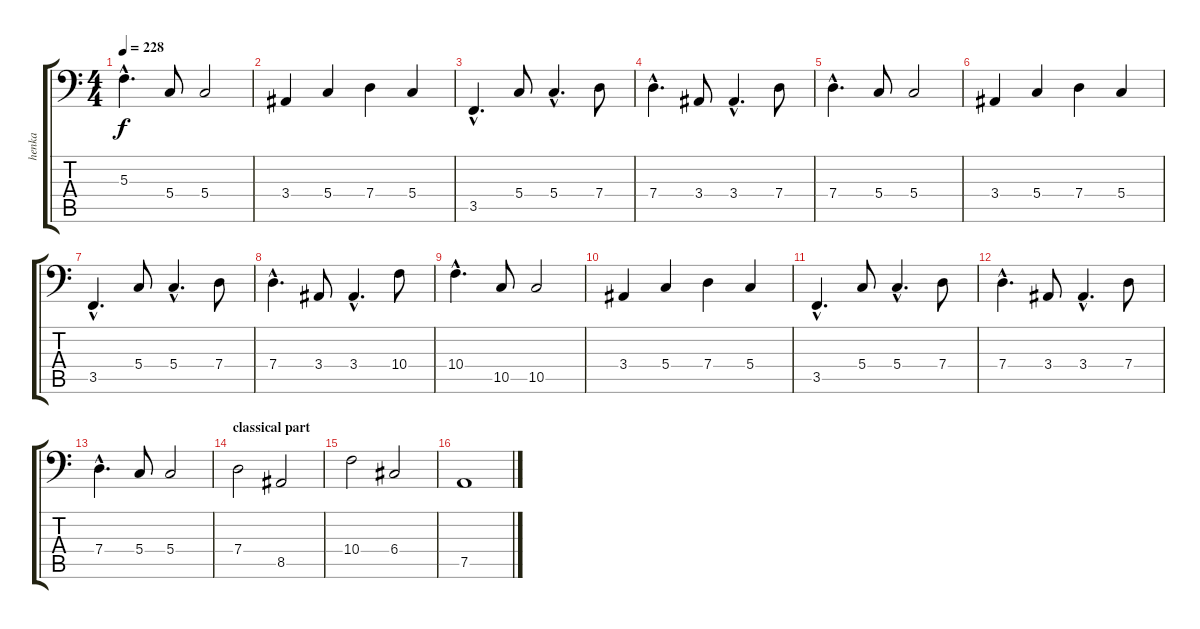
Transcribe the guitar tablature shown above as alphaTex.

\track ("henka" "henka") {instrument electricbasspick}
\staff {score tabs}
\tuning (A2 E2 C2 G1 D1 A0) {hide}
\ts (4 4)
\tempo 228
\clef f4
\ks c
5.3{hac}.4{d dy f} 5.4.8 5.4.2 |
3.4.4 5.4.4 7.4.4 5.4.4 |
3.5{hac}.4{d} 5.4.8 5.4{hac}.4{d} 7.4.8 |
7.4{hac}.4{d} 3.4.8 3.4{hac}.4{d} 7.4.8 |
7.4{hac}.4{d} 5.4.8 5.4.2 |
3.4.4 5.4.4 7.4.4 5.4.4 |
3.5{hac}.4{d} 5.4.8 5.4{hac}.4{d} 7.4.8 |
7.4{hac}.4{d} 3.4.8 3.4{hac}.4{d} 10.4.8 |
10.4{hac}.4{d} 10.5.8 10.5.2 |
3.4.4 5.4.4 7.4.4 5.4.4 |
3.5{hac}.4{d} 5.4.8 5.4{hac}.4{d} 7.4.8 |
7.4{hac}.4{d} 3.4.8 3.4{hac}.4{d} 7.4.8 |
7.4{hac}.4{d} 5.4.8 5.4.2 |
\section ("" "classical part")
7.4.2 8.5.2 |
10.4.2 6.4.2 |
7.5.1
